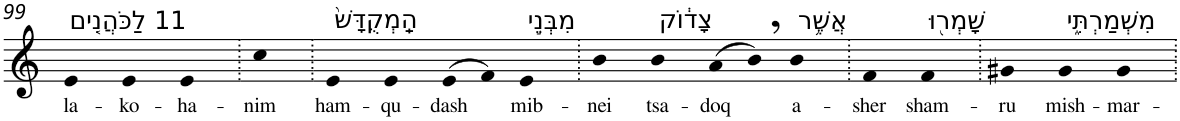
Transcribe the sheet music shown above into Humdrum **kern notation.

**kern	**text
*part1	*part1
*staff1	*staff1
*I"Piano	*
*I'Pno	*
!!LO:PB:g=z
*clefG2	*
*k[]	*
=99	=99
!LO:TX:a:t=11 לַכֹּהֲנִ֤ים	!
!	!LO:LY:b
4e	la-
!	!LO:LY:b
4e	-ko-
!	!LO:LY:b
4e	-ha-
=100.	=100.
!	!LO:LY:b
4cc	-nim
=101.	=101.
!LO:TX:a:t=הַֽמְקֻדָּשׁ֙	!
!	!LO:LY:b
4e	ham-
!	!LO:LY:b
4e	-qu-
!	!LO:LY:b
(>8e	-dash
8f)	.
!LO:TX:a:t=מִבְּנֵ֣י	!
!	!LO:LY:b
4e	mib-
=102.	=102.
!	!LO:LY:b
4b	-nei
!LO:TX:a:t=צָד֔וֹק	!
!	!LO:LY:b
4b	tsa-
!	!LO:LY:b
(>8a	-doq
8b,)	.
!LO:TX:a:t=אֲשֶׁ֥ר	!
!	!LO:LY:b
4b	a-
=103.	=103.
!	!LO:LY:b
4f	-sher
!LO:TX:a:t=שָׁמְר֖וּ	!
!	!LO:LY:b
4f	sham-
=104.	=104.
!	!LO:LY:b
4g#X	-ru
!LO:TX:a:t=מִשְׁמַרְתִּ֑י	!
!	!LO:LY:b
4g#	mish-
!	!LO:LY:b
4g#	-mar-
=.	=.
*-	*-
